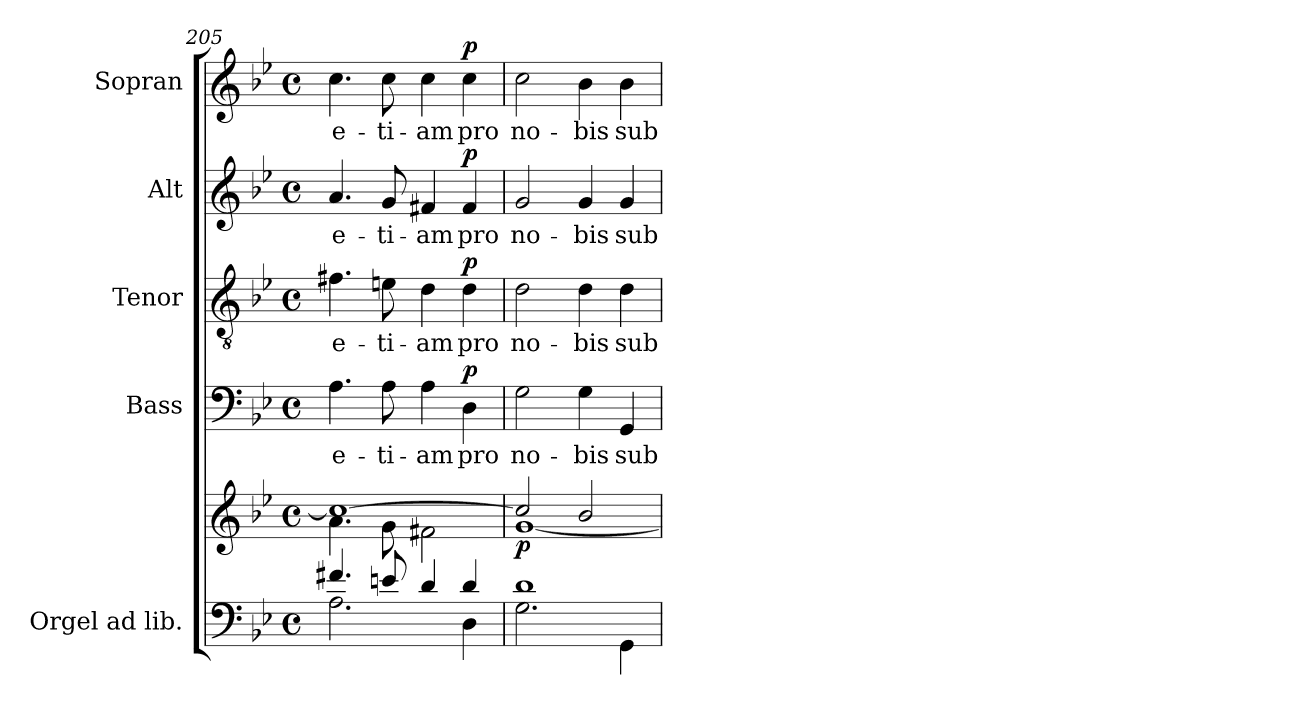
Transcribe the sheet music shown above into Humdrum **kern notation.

**kern	**kern	**dynam	**kern	**text	**dynam	**kern	**text	**dynam	**kern	**text	**dynam	**kern	**text	**dynam
*part5	*part5	*part5	*part4	*part4	*part4	*part3	*part3	*part3	*part2	*part2	*part2	*part1	*part1	*part1
*staff6	*staff5	*staff5/6	*staff4	*staff4	*staff4	*staff3	*staff3	*staff3	*staff2	*staff2	*staff2	*staff1	*staff1	*staff1
*I"Orgel ad lib.	*	*	*I"Bass	*	*	*I"Tenor	*	*	*I"Alt	*	*	*I"Sopran	*	*
*	*	*	*I'B.	*	*	*I'T.	*	*	*I'A.	*	*	*I'S.	*	*
!!LO:LB:g=z
*clefF4	*clefG2	*	*clefF4	*	*	*clefGv2	*	*	*clefG2	*	*	*clefG2	*	*
*k[b-e-]	*k[b-e-]	*	*k[b-e-]	*	*	*k[b-e-]	*	*	*k[b-e-]	*	*	*k[b-e-]	*	*
*B-:	*B-:	*	*B-:	*	*	*B-:	*	*	*B-:	*	*	*B-:	*	*
*M4/4	*M4/4	*	*M4/4	*	*	*M4/4	*	*	*M4/4	*	*	*M4/4	*	*
*met(c)	*met(c)	*	*met(c)	*	*	*met(c)	*	*	*met(c)	*	*	*met(c)	*	*
=205	=205	=205	=205	=205	=205	=205	=205	=205	=205	=205	=205	=205	=205	=205
*^	*^	*	*	*	*	*	*	*	*	*	*	*	*	*
!	!	!	!	!	!	!LO:LY:b	!	!	!LO:LY:b	!	!	!LO:LY:b	!	!	!LO:LY:b	!
4.f#X/	2.A\	1cc_	4.a\	.	4.A\	e-	.	4.f#X\	e-	.	4.a/	e-	.	4.cc\	e-	.
!	!	!	!	!	!	!LO:LY:b	!	!	!LO:LY:b	!	!	!LO:LY:b	!	!	!LO:LY:b	!
8en/	.	.	8g\	.	8A\	-ti-	.	8en\	-ti-	.	8g/	-ti-	.	8cc\	-ti-	.
!	!	!	!	!	!	!LO:LY:b	!	!	!LO:LY:b	!	!	!LO:LY:b	!	!	!LO:LY:b	!
4d/	.	.	2f#X\	.	4A\	-am	.	4d\	-am	.	4f#X/	-am	.	4cc\	-am	.
!	!	!	!	!	!	!LO:LY:b	!LO:DY:a	!	!LO:LY:b	!LO:DY:a	!	!LO:LY:b	!LO:DY:a	!	!LO:LY:b	!LO:DY:a
4d/	4D\	.	.	.	4D\	pro	p	4d\	pro	p	4f#/	pro	p	4cc\	pro	p
=206	=206	=206	=206	=206	=206	=206	=206	=206	=206	=206	=206	=206	=206	=206	=206	=206
!	!	!	!	!LO:DY:b	!	!LO:LY:b	!	!	!LO:LY:b	!	!	!LO:LY:b	!	!	!LO:LY:b	!
1d	2.G\	2cc/]	[<1g	p	2G\	no-	.	2d\	no-	.	2g/	no-	.	2cc\	no-	.
!	!	!	!	!	!	!LO:LY:b	!	!	!LO:LY:b	!	!	!LO:LY:b	!	!	!LO:LY:b	!
.	.	2b-/	.	.	4G\	-bis	.	4d\	-bis	.	4g/	-bis	.	4b-\	-bis	.
!	!	!	!	!	!	!LO:LY:b	!	!	!LO:LY:b	!	!	!LO:LY:b	!	!	!LO:LY:b	!
.	4GG\	.	.	.	4GG/	sub	.	4d\	sub	.	4g/	sub	.	4b-\	sub	.
*v	*v	*	*	*	*	*	*	*	*	*	*	*	*	*	*	*
*	*v	*v	*	*	*	*	*	*	*	*	*	*	*	*	*
=	=	=	=	=	=	=	=	=	=	=	=	=	=	=
*-	*-	*-	*-	*-	*-	*-	*-	*-	*-	*-	*-	*-	*-	*-
